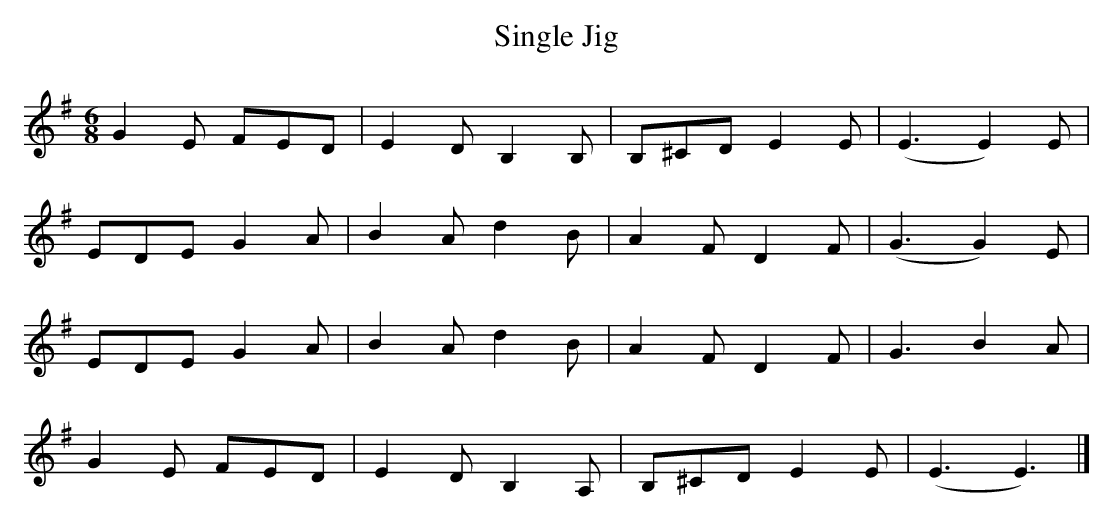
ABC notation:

X:1
U: ~ = !turn!
T:Single Jig
L:1/8
M:6/8
K:G
G2 E FED | E2 D B,2 B, | B,^CD E2 E | (E3 E2) E |
EDE G2 A | B2 A d2 B | A2 F D2 F | (G3 G2) E |
EDE G2 A | B2 A d2 B | A2 F D2 F | G3 B2 A |
G2 E FED | E2 D B,2 A, | B,^CD E2 E | (E3 E3) |]
